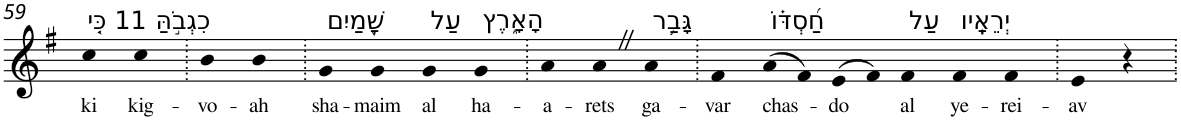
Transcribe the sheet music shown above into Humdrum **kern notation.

**kern	**text
*part1	*part1
*staff1	*staff1
*I"Piano	*
*I'Pno	*
!!LO:PB:g=z
*clefG2	*
*k[f#]	*
*G:	*
=59	=59
!LO:TX:a:t=11 כִּ֤י	!
!	!LO:LY:b
4cc	ki
!LO:TX:a:t=כִגְבֹ֣הַּ	!
!	!LO:LY:b
4cc	kig-
=60.	=60.
!	!LO:LY:b
4b	-vo-
!	!LO:LY:b
4b	-ah
=61.	=61.
!LO:TX:a:t=שָׁ֭מַיִם	!
!	!LO:LY:b
4g	sha-
!	!LO:LY:b
4g	-maim
!LO:TX:a:t=עַל	!
!	!LO:LY:b
4g	al
!LO:TX:a:t=הָאָ֑רֶץ	!
!	!LO:LY:b
4g	ha-
=62.	=62.
!	!LO:LY:b
4a	-a-
!	!LO:LY:b
4aZ	-rets
!LO:TX:a:t=גָּבַ֥ר	!
!	!LO:LY:b
4a	ga-
=63.	=63.
!	!LO:LY:b
4f#	-var
!LO:TX:a:t=חַ֝סְדּ֗וֹ	!
!	!LO:LY:b
(>8a	chas-
8f#)	.
!	!LO:LY:b
(>8e	-do
8f#)	.
!LO:TX:a:t=עַל	!
!	!LO:LY:b
4f#	al
!LO:TX:a:t=יְרֵאָֽיו	!
!	!LO:LY:b
4f#	ye-
!	!LO:LY:b
4f#	-rei-
=64.	=64.
!	!LO:LY:b
4e	-av
4r	.
=.	=.
*-	*-
